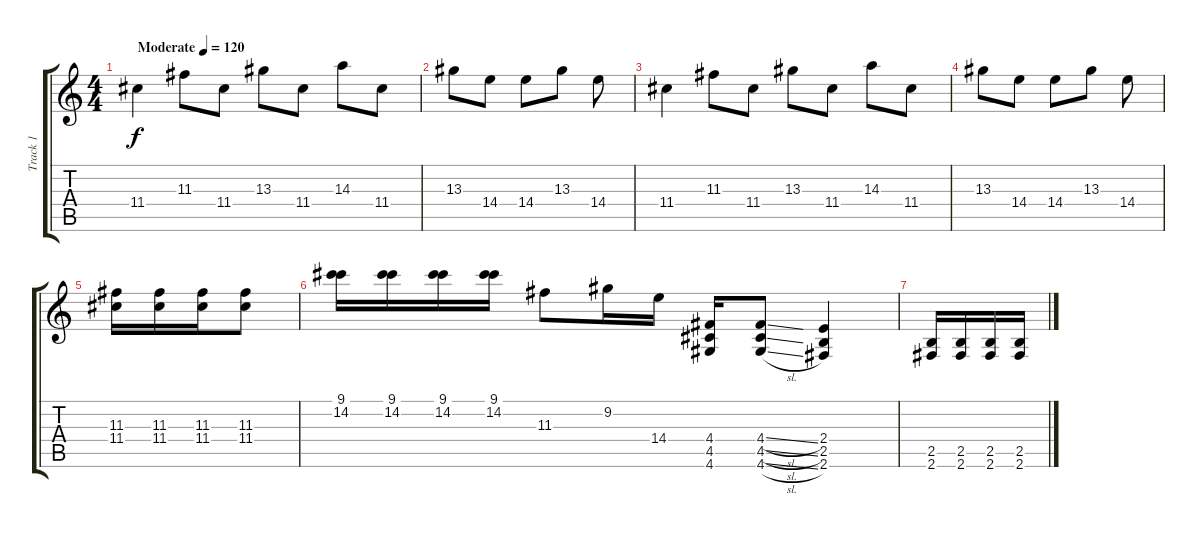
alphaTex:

\track ("Track 1" "Track 1") {instrument acousticguitarsteel}
\staff {score tabs}
\tuning (E4 B3 G3 D3 A2 E2) {hide}
\ts (4 4)
\tempo (120 "Moderate")
\clef g2
\ks c
11.4.4{dy f instrument acousticguitarsteel} 11.3.8 11.4.8 13.3.8 11.4.8 14.3.8 11.4.8 |
13.3.8 14.4.8 14.4.8 13.3.8 14.4.8 |
11.4.4 11.3.8 11.4.8 13.3.8 11.4.8 14.3.8 11.4.8 |
13.3.8 14.4.8 14.4.8 13.3.8 14.4.8 |
(11.3 11.4).16 (11.3 11.4).16 (11.3 11.4).16 (11.3 11.4).8 |
(9.1 14.2).16 (9.1 14.2).16 (9.1 14.2).16 (9.1 14.2).16 11.3.8 9.2.16 14.4.16 (4.4 4.5 4.6).16 (4.4{sl} 4.5{sl} 4.6{sl}).8 (2.4 2.5 2.6).4 |
(2.5 2.6).16 (2.5 2.6).16 (2.5 2.6).16 (2.5 2.6).16
